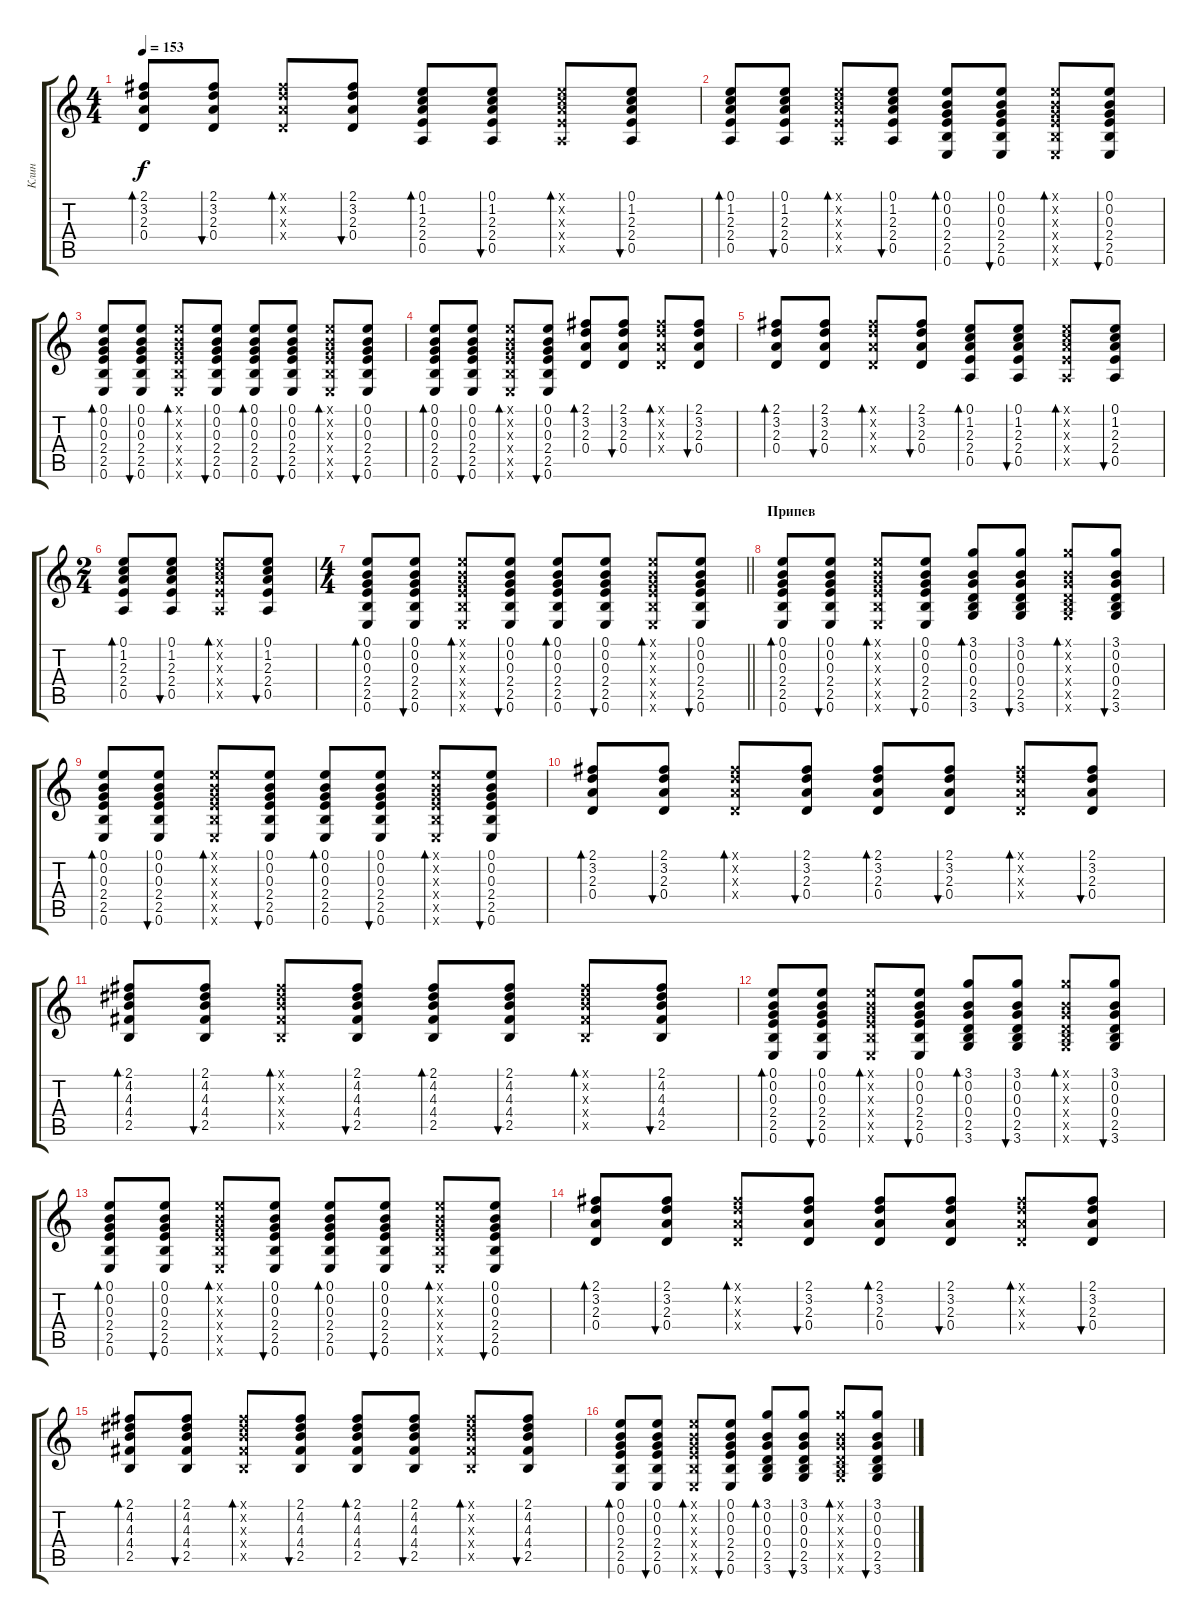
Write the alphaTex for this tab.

\track ("Клин" "Клин") {instrument electricguitarclean}
\staff {score tabs}
\tuning (E4 B3 G3 D3 A2 E2) {hide}
\ts (4 4)
\tempo 153
\clef g2
\ks c
(2.1 3.2 2.3 0.4).8{bd 30 dy f} (2.1 3.2 2.3 0.4).8{bu 30} (2.1{x} 3.2{x} 2.3{x} 0.4{x}).8{bd 30} (2.1 3.2 2.3 0.4).8{bu 30} (0.1 1.2 2.3 2.4 0.5).8{bd 30} (0.1 1.2 2.3 2.4 0.5).8{bu 30} (0.1{x} 1.2{x} 2.3{x} 2.4{x} 0.5{x}).8{bd 30} (0.1 1.2 2.3 2.4 0.5).8{bu 30} |
(0.1 1.2 2.3 2.4 0.5).8{bd 30} (0.1 1.2 2.3 2.4 0.5).8{bu 30} (0.1{x} 1.2{x} 2.3{x} 2.4{x} 0.5{x}).8{bd 30} (0.1 1.2 2.3 2.4 0.5).8{bu 30} (0.1 0.2 0.3 2.4 2.5 0.6).8{bd 30} (0.1 0.2 0.3 2.4 2.5 0.6).8{bu 30} (0.1{x} 0.2{x} 0.3{x} 2.4{x} 2.5{x} 0.6{x}).8{bd 30} (0.1 0.2 0.3 2.4 2.5 0.6).8{bu 30} |
(0.1 0.2 0.3 2.4 2.5 0.6).8{bd 30} (0.1 0.2 0.3 2.4 2.5 0.6).8{bu 30} (0.1{x} 0.2{x} 0.3{x} 2.4{x} 2.5{x} 0.6{x}).8{bd 30} (0.1 0.2 0.3 2.4 2.5 0.6).8{bu 30} (0.1 0.2 0.3 2.4 2.5 0.6).8{bd 30} (0.1 0.2 0.3 2.4 2.5 0.6).8{bu 30} (0.1{x} 0.2{x} 0.3{x} 2.4{x} 2.5{x} 0.6{x}).8{bd 30} (0.1 0.2 0.3 2.4 2.5 0.6).8{bu 30} |
(0.1 0.2 0.3 2.4 2.5 0.6).8{bd 30} (0.1 0.2 0.3 2.4 2.5 0.6).8{bu 30} (0.1{x} 0.2{x} 0.3{x} 2.4{x} 2.5{x} 0.6{x}).8{bd 30} (0.1 0.2 0.3 2.4 2.5 0.6).8{bu 30} (2.1 3.2 2.3 0.4).8{bd 30} (2.1 3.2 2.3 0.4).8{bu 30} (2.1{x} 3.2{x} 2.3{x} 0.4{x}).8{bd 30} (2.1 3.2 2.3 0.4).8{bu 30} |
(2.1 3.2 2.3 0.4).8{bd 30} (2.1 3.2 2.3 0.4).8{bu 30} (2.1{x} 3.2{x} 2.3{x} 0.4{x}).8{bd 30} (2.1 3.2 2.3 0.4).8{bu 30} (0.1 1.2 2.3 2.4 0.5).8{bd 30} (0.1 1.2 2.3 2.4 0.5).8{bu 30} (0.1{x} 1.2{x} 2.3{x} 2.4{x} 0.5{x}).8{bd 30} (0.1 1.2 2.3 2.4 0.5).8{bu 30} |
\ts (2 4)
(0.1 1.2 2.3 2.4 0.5).8{bd 30} (0.1 1.2 2.3 2.4 0.5).8{bu 30} (0.1{x} 1.2{x} 2.3{x} 2.4{x} 0.5{x}).8{bd 30} (0.1 1.2 2.3 2.4 0.5).8{bu 30} |
\ts (4 4)
\barLineRight lightlight
(0.1 0.2 0.3 2.4 2.5 0.6).8{bd 30} (0.1 0.2 0.3 2.4 2.5 0.6).8{bu 30} (0.1{x} 0.2{x} 0.3{x} 2.4{x} 2.5{x} 0.6{x}).8{bd 30} (0.1 0.2 0.3 2.4 2.5 0.6).8{bu 30} (0.1 0.2 0.3 2.4 2.5 0.6).8{bd 30} (0.1 0.2 0.3 2.4 2.5 0.6).8{bu 30} (0.1{x} 0.2{x} 0.3{x} 2.4{x} 2.5{x} 0.6{x}).8{bd 30} (0.1 0.2 0.3 2.4 2.5 0.6).8{bu 30} |
\section ("" "Припев")
(0.1 0.2 0.3 2.4 2.5 0.6).8{bd 30} (0.1 0.2 0.3 2.4 2.5 0.6).8{bu 30} (0.1{x} 0.2{x} 0.3{x} 2.4{x} 2.5{x} 0.6{x}).8{bd 30} (0.1 0.2 0.3 2.4 2.5 0.6).8{bu 30} (3.1 0.2 0.3 0.4 2.5 3.6).8{bd 30} (3.1 0.2 0.3 0.4 2.5 3.6).8{bu 30} (3.1{x} 0.2{x} 0.3{x} 0.4{x} 2.5{x} 3.6{x}).8{bd 30} (3.1 0.2 0.3 0.4 2.5 3.6).8{bu 30} |
(0.1 0.2 0.3 2.4 2.5 0.6).8{bd 30} (0.1 0.2 0.3 2.4 2.5 0.6).8{bu 30} (0.1{x} 0.2{x} 0.3{x} 2.4{x} 2.5{x} 0.6{x}).8{bd 30} (0.1 0.2 0.3 2.4 2.5 0.6).8{bu 30} (0.1 0.2 0.3 2.4 2.5 0.6).8{bd 30} (0.1 0.2 0.3 2.4 2.5 0.6).8{bu 30} (0.1{x} 0.2{x} 0.3{x} 2.4{x} 2.5{x} 0.6{x}).8{bd 30} (0.1 0.2 0.3 2.4 2.5 0.6).8{bu 30} |
(2.1 3.2 2.3 0.4).8{bd 30} (2.1 3.2 2.3 0.4).8{bu 30} (2.1{x} 3.2{x} 2.3{x} 0.4{x}).8{bd 30} (2.1 3.2 2.3 0.4).8{bu 30} (2.1 3.2 2.3 0.4).8{bd 30} (2.1 3.2 2.3 0.4).8{bu 30} (2.1{x} 3.2{x} 2.3{x} 0.4{x}).8{bd 30} (2.1 3.2 2.3 0.4).8{bu 30} |
(2.1 4.2 4.3 4.4 2.5).8{bd 30} (2.1 4.2 4.3 4.4 2.5).8{bu 30} (2.1{x} 4.2{x} 4.3{x} 4.4{x} 2.5{x}).8{bd 30} (2.1 4.2 4.3 4.4 2.5).8{bu 30} (2.1 4.2 4.3 4.4 2.5).8{bd 30} (2.1 4.2 4.3 4.4 2.5).8{bu 30} (2.1{x} 4.2{x} 4.3{x} 4.4{x} 2.5{x}).8{bd 30} (2.1 4.2 4.3 4.4 2.5).8{bu 30} |
(0.1 0.2 0.3 2.4 2.5 0.6).8{bd 30} (0.1 0.2 0.3 2.4 2.5 0.6).8{bu 30} (0.1{x} 0.2{x} 0.3{x} 2.4{x} 2.5{x} 0.6{x}).8{bd 30} (0.1 0.2 0.3 2.4 2.5 0.6).8{bu 30} (3.1 0.2 0.3 0.4 2.5 3.6).8{bd 30} (3.1 0.2 0.3 0.4 2.5 3.6).8{bu 30} (3.1{x} 0.2{x} 0.3{x} 0.4{x} 2.5{x} 3.6{x}).8{bd 30} (3.1 0.2 0.3 0.4 2.5 3.6).8{bu 30} |
(0.1 0.2 0.3 2.4 2.5 0.6).8{bd 30} (0.1 0.2 0.3 2.4 2.5 0.6).8{bu 30} (0.1{x} 0.2{x} 0.3{x} 2.4{x} 2.5{x} 0.6{x}).8{bd 30} (0.1 0.2 0.3 2.4 2.5 0.6).8{bu 30} (0.1 0.2 0.3 2.4 2.5 0.6).8{bd 30} (0.1 0.2 0.3 2.4 2.5 0.6).8{bu 30} (0.1{x} 0.2{x} 0.3{x} 2.4{x} 2.5{x} 0.6{x}).8{bd 30} (0.1 0.2 0.3 2.4 2.5 0.6).8{bu 30} |
(2.1 3.2 2.3 0.4).8{bd 30} (2.1 3.2 2.3 0.4).8{bu 30} (2.1{x} 3.2{x} 2.3{x} 0.4{x}).8{bd 30} (2.1 3.2 2.3 0.4).8{bu 30} (2.1 3.2 2.3 0.4).8{bd 30} (2.1 3.2 2.3 0.4).8{bu 30} (2.1{x} 3.2{x} 2.3{x} 0.4{x}).8{bd 30} (2.1 3.2 2.3 0.4).8{bu 30} |
(2.1 4.2 4.3 4.4 2.5).8{bd 30} (2.1 4.2 4.3 4.4 2.5).8{bu 30} (2.1{x} 4.2{x} 4.3{x} 4.4{x} 2.5{x}).8{bd 30} (2.1 4.2 4.3 4.4 2.5).8{bu 30} (2.1 4.2 4.3 4.4 2.5).8{bd 30} (2.1 4.2 4.3 4.4 2.5).8{bu 30} (2.1{x} 4.2{x} 4.3{x} 4.4{x} 2.5{x}).8{bd 30} (2.1 4.2 4.3 4.4 2.5).8{bu 30} |
(0.1 0.2 0.3 2.4 2.5 0.6).8{bd 30} (0.1 0.2 0.3 2.4 2.5 0.6).8{bu 30} (0.1{x} 0.2{x} 0.3{x} 2.4{x} 2.5{x} 0.6{x}).8{bd 30} (0.1 0.2 0.3 2.4 2.5 0.6).8{bu 30} (3.1 0.2 0.3 0.4 2.5 3.6).8{bd 30} (3.1 0.2 0.3 0.4 2.5 3.6).8{bu 30} (3.1{x} 0.2{x} 0.3{x} 0.4{x} 2.5{x} 3.6{x}).8{bd 30} (3.1 0.2 0.3 0.4 2.5 3.6).8{bu 30}
